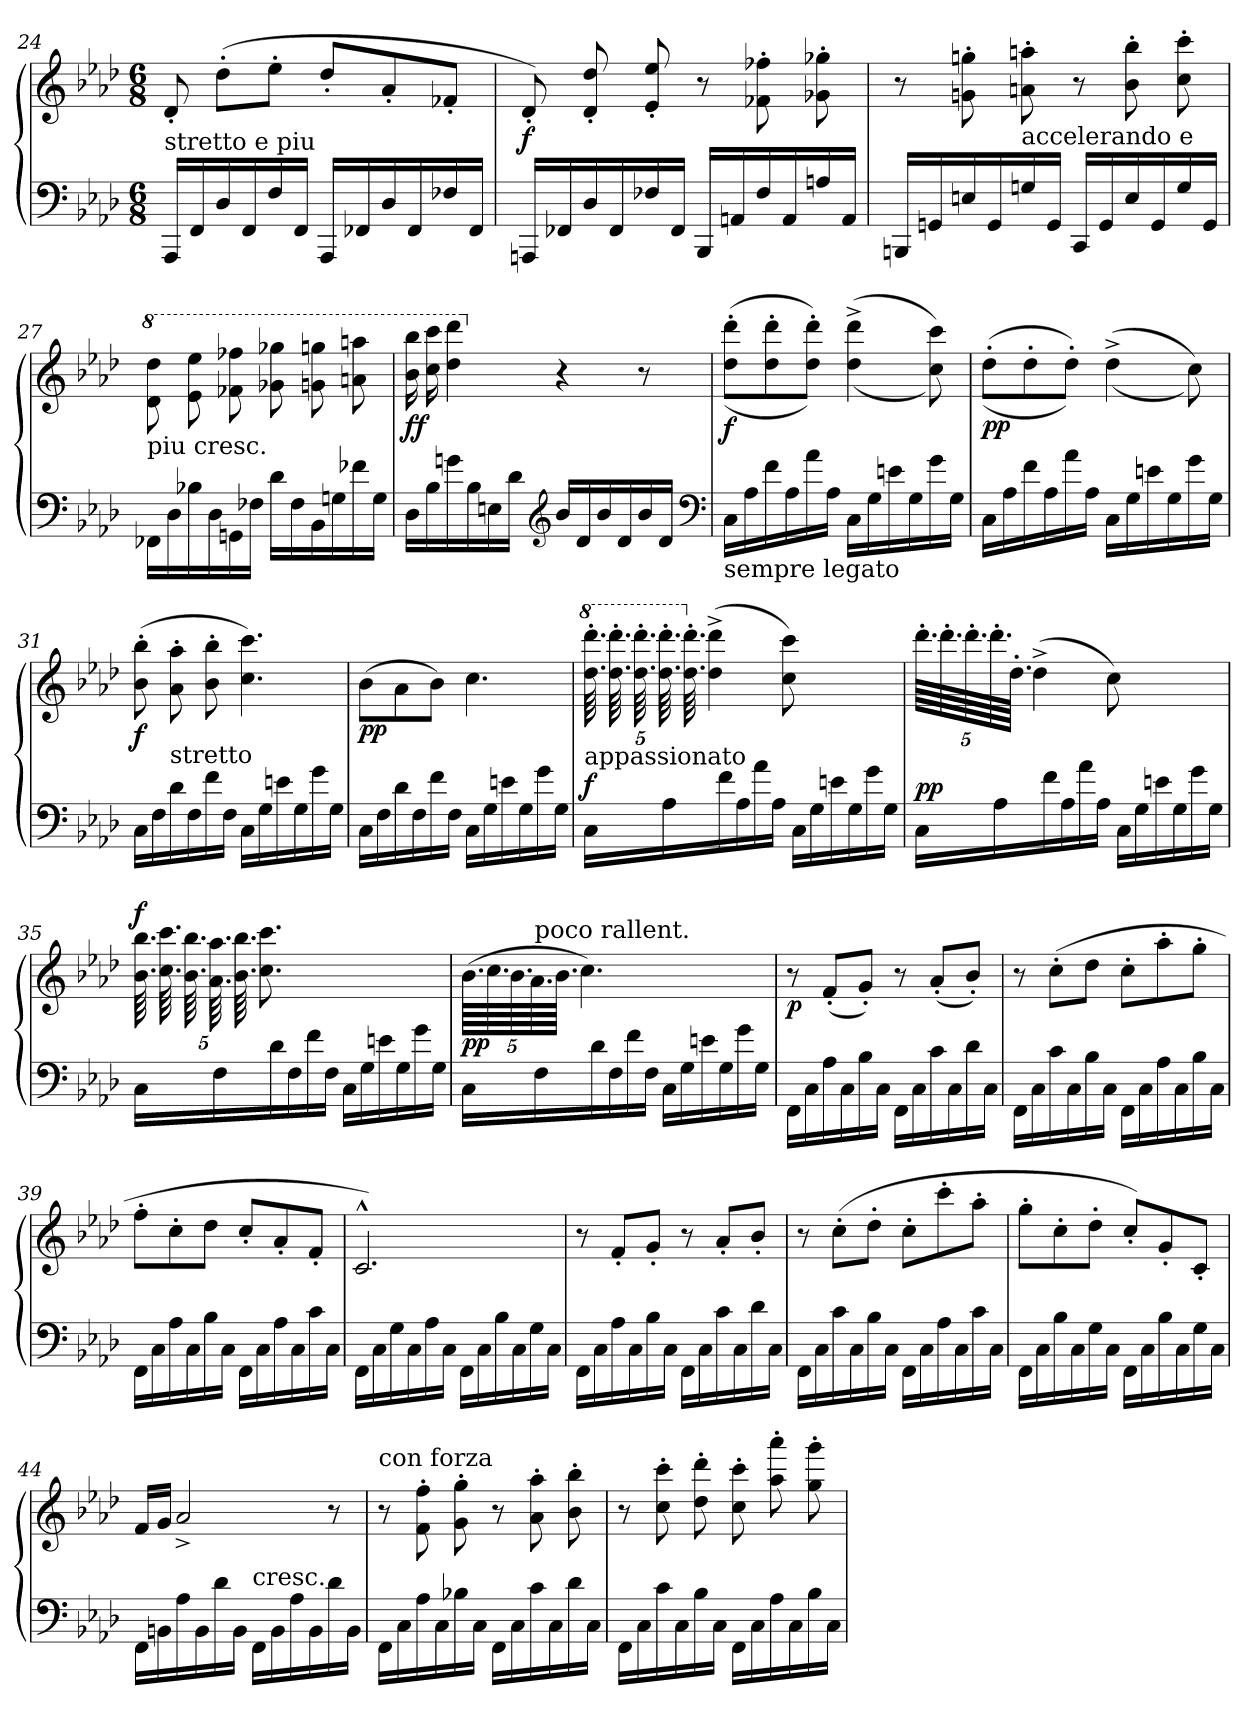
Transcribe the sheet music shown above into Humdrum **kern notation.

**kern	**kern	**dynam
*part1	*part1	*part1
*staff2	*staff1	*staff1/2
*clefF4	*clefG2	*
*k[b-e-a-d-]	*k[b-e-a-d-]	*
*f:	*f:	*
*M6/8	*M6/8	*
=24	=24	=24
!LO:TX:a:t=stretto e piu	!	!
16AAA-/LL	8d-'>/	.
16FF/	.	.
16D-/	(>8dd-'>\L	.
16FF/	.	.
16F/	8ee-'>\J	.
16FF/JJ	.	.
16AAA-/LL	8dd-'>/L	.
16FF-X/	.	.
16D-/	8a-'>/	.
16FF-/	.	.
16F-/	8f-X'>/J	.
16FF-/JJ	.	.
=25	=25	=25
!	!	!LO:DY:b
16AAAn/LL	8d-'>/)	f
16FF-X/	.	.
16D-/	8d-'>'>/ 8dd-'>'>/	.
16FF-/	.	.
16F-/	8e-'>'>/ 8ee-'>'>/	.
16FF-/JJ	.	.
16BBB-/LL	8r	.
16AA/	.	.
16F-/	8f-X'>'>\ 8ff-X'>'>\	.
16AA/	.	.
16A/	8g-X'>'>\ 8gg-X'>'>\	.
16AA/JJ	.	.
=26	=26	=26
16BBBn/LL	8r	.
16GGn/	.	.
16En/	8gn'>'>\ 8ggn'>'>\	.
16GG/	.	.
!LO:TX:a:t=accelerando e	!	!
16Gn/	8an'>'>\ 8aan'>'>\	.
16GG/JJ	.	.
16CC/LL	8r	.
16GG/	.	.
16E/	8b-'>'>\ 8bb-'>'>\	.
16GG/	.	.
16G/	8cc'>'>\ 8ccc'>'>\	.
16GG/JJ	.	.
=27	=27	=27
*	*8va	*
!	!LO:TX:b:t=piu cresc.	!
16FF-X\LL	8dd-\ 8ddd-\	.
16D-\	.	.
16B-X\	8ee-\ 8eee-\	.
16D-\	.	.
16GGn\	8ff-X\ 8fff-X\	.
16F-\JJ	.	.
16d-\LL	8gg-X\ 8ggg-X\	.
16F-\	.	.
16BB-\	8ggn\ 8gggn\	.
16Gn\	.	.
16f-\	8aan\ 8aaan\	.
16G\JJ	.	.
=28	=28	=28
!	!	!LO:DY:a=2
16D-\LL	16bb-\ 16bbb-\	ff
16B-\	16ccc\ 16cccc\	.
16gn\	4ddd-\ 4dddd-\	.
16B-\	.	.
16En\	.	.
16d-\JJ	.	.
*clefG2	*	*
*	*X8va	*
16b-/LL	4r	.
16d-/	.	.
16b-/	.	.
16d-/	.	.
16b-/	8r	.
16d-/JJ	.	.
*clefF4	*	*
=29	=29	=29
!LO:TX:b:t=sempre legato	!	!
!	!	!LO:DY:b
16C\LL	(>(8dd-'>'>\ 8ddd-'>'>\L	f
16A-\	.	.
16f\	8dd-'>'>\ 8ddd-'>'>\	.
16A-\	.	.
16a-\	8dd-'>'>\ 8ddd-'>'>\J))	.
16A-\JJ	.	.
16C\LL	(>(4dd-^\ 4ddd-^\	.
16G\	.	.
16en\	.	.
16G\	.	.
16g\	8cc\ 8ccc\))	.
16G\JJ	.	.
=30	=30	=30
!	!	!LO:DY:b
16C\LL	(>(8dd-'>\L	pp
16A-\	.	.
16f\	8dd-'>\	.
16A-\	.	.
16a-\	8dd-'>\J))	.
16A-\JJ	.	.
16C\LL	(>(4dd-^>\	.
16G\	.	.
16en\	.	.
16G\	.	.
16g\	8cc\))	.
16G\JJ	.	.
=31	=31	=31
!	!	!LO:DY:b
16C\LL	(>8b-'>'>\ 8bb-'>'>\	f
16F\	.	.
!LO:TX:a:t=stretto	!	!
16d-\	8a-'>'>\ 8aa-'>'>\	.
16F\	.	.
16f\	8b-'>'>\ 8bb-'>'>\	.
16F\JJ	.	.
16C\LL	4.cc\ 4.ccc\)	.
16G\	.	.
16en\	.	.
16G\	.	.
16g\	.	.
16G\JJ	.	.
=32	=32	=32
!	!	!LO:DY:b
16C\LL	(>8b-\L	pp
16F\	.	.
16d-\	8a-\	.
16F\	.	.
16f\	8b-\J)	.
16F\JJ	.	.
16C\LL	4.cc\	.
16G\	.	.
16en\	.	.
16G\	.	.
16g\	.	.
16G\JJ	.	.
=33	=33	=33
*	*8va	*
*	*Xbrackettup	*
!LO:TX:a:t=appassionato	!	!
!	!	!LO:DY:a=2
16C\LL	80.ddd-'>'>\ 80.dddd-'>'>\	f
.	80.ddd-'>'>\ 80.dddd-'>'>\	.
.	80.ddd-'>'>\ 80.dddd-'>'>\	.
.	80.ddd-'>'>\ 80.dddd-'>'>\	.
16A-\	.	.
*	*X8va	*
.	80.dd-'>'>\ 80.ddd-'>'>\	.
.	(>4dd-^>^>\ 4ddd-^>^>\	.
16f\	.	.
16A-\	.	.
16a-\	.	.
16A-\JJ	.	.
.	8cc\ 8ccc\)	.
16C\LL	.	.
16G\	.	.
.	4ryy	.
16en\	.	.
16G\	.	.
16g\	.	.
16G\JJ	.	.
.	32ryy	.
=34	=34	=34
*	*brackettup	*
!	!	!LO:DY:a=2
16C\LL	80.ddd-'>\LLL	pp
.	80.ddd-'>\	.
.	80.ddd-'>\	.
.	80.ddd-'>\	.
16A-\	.	.
.	80.dd-'>\JJJ	.
.	(>4dd-^>\	.
16f\	.	.
16A-\	.	.
16a-\	.	.
16A-\JJ	.	.
.	8cc\)	.
16C\LL	.	.
16G\	.	.
.	4ryy	.
16en\	.	.
16G\	.	.
16g\	.	.
16G\JJ	.	.
.	32ryy	.
=35	=35	=35
*	*Xbrackettup	*
!	!	!LO:DY:a
16C\LL	80.b-\ 80.bb-\	f
.	80.cc\ 80.ccc\	.
.	80.b-\ 80.bb-\	.
.	80.a-\ 80.aa-\	.
16F\	.	.
.	80.b-\ 80.bb-\	.
.	10.cc\ 10.ccc\	.
16d-\	.	.
16F\	.	.
.	160%81ryy	.
16f\	.	.
16F\JJ	.	.
16C\LL	.	.
16G\	.	.
16en\	.	.
16G\	.	.
16g\	.	.
16G\JJ	.	.
=36	=36	=36
*	*brackettup	*
!	!	!LO:DY:b
*	*^	*
16C\LL	(>80.b-\LLL	16ryy	pp
.	80.cc\	.	.
.	80.b-\	.	.
.	80.a-\	.	.
!	!	!LO:TX:a:t=poco rallent.	!
16F\	.	2ryy	.
.	80.b-\JJJ	.	.
.	4.cc\)	.	.
16d-\	.	.	.
16F\	.	.	.
16f\	.	.	.
16F\JJ	.	.	.
16C\LL	.	.	.
16G\	.	.	.
.	4ryy	.	.
16en\	.	.	.
16G\	.	8.ryy	.
16g\	.	.	.
16G\JJ	.	.	.
.	32ryy	.	.
=37	=37	=37	=37
!	!LO:TX:a:t=a tempo, sempre agitato	!	!
!	!	!	!LO:DY:b
*	*v	*v	*
16FF\LL	8r	p
16C\	.	.
16A-\	(8f'>/L	.
16C\	.	.
16B-\	8g'>/J)	.
16C\JJ	.	.
16FF\LL	8r	.
16C\	.	.
16c\	(8a-'>/L	.
16C\	.	.
16d-\	8b-'>/J)	.
16C\JJ	.	.
=38	=38	=38
16FF\LL	8r	.
16C\	.	.
16c\	(>8cc'>\L	.
16C\	.	.
16B-\	8dd-\J	.
16C\JJ	.	.
16FF\LL	8cc'>\L	.
16C\	.	.
16A-\	8aa-'>\	.
16C\	.	.
16B-\	8gg'>\J	.
16C\JJ	.	.
=39	=39	=39
16FF\LL	8ff'>\L	.
16C\	.	.
16A-\	8cc'>\	.
16C\	.	.
16B-\	8dd-\J	.
16C\JJ	.	.
16FF\LL	8cc'>/L	.
16C\	.	.
16A-\	8a-'>/	.
16C\	.	.
16c\	8f'>/J	.
16C\JJ	.	.
=40	=40	=40
16FF\LL	2.c^^>/)	.
16C\	.	.
16G\	.	.
16C\	.	.
16A-\	.	.
16C\JJ	.	.
16FF\LL	.	.
16C\	.	.
16B-\	.	.
16C\	.	.
16G\	.	.
16C\JJ	.	.
=41	=41	=41
16FF\LL	8r	.
16C\	.	.
16A-\	8f'>/L	.
16C\	.	.
16B-\	8g'>/J	.
16C\JJ	.	.
16FF\LL	8r	.
16C\	.	.
16c\	8a-'>/L	.
16C\	.	.
16d-\	8b-'>/J	.
16C\JJ	.	.
=42	=42	=42
16FF\LL	8r	.
16C\	.	.
16c\	(>8cc'>\L	.
16C\	.	.
16B-\	8dd-'>\J	.
16C\JJ	.	.
16FF\LL	8cc'>\L	.
16C\	.	.
16A-\	8ccc'>\	.
16C\	.	.
16c\	8aa-'>\J	.
16C\JJ	.	.
=43	=43	=43
16FF\LL	8gg'>\L	.
16C\	.	.
16B-\	8cc'>\	.
16C\	.	.
16G\	8dd-'>\J	.
16C\JJ	.	.
16FF\LL	8cc'>/L)	.
16C\	.	.
16B-\	8g'>/	.
16C\	.	.
16G\	8c'>/J	.
16C\JJ	.	.
=44	=44	=44
16FF\LL	16f/LL	.
16BBn\	16g/JJ	.
16A-\	2a-^>/	.
16BB\	.	.
16d-\	.	.
16BB\JJ	.	.
!LO:TX:a:t=cresc.	!	!
16FF\LL	.	.
16BB\	.	.
16A-\	.	.
16BB\	.	.
16d-\	8r	.
16BB\JJ	.	.
=45	=45	=45
!	!LO:TX:a:t=con forza	!
16FF\LL	8r	.
16C\	.	.
16A-\	8f'>'>\ 8ff'>'>\	.
16C\	.	.
16B-X\	8g'>'>\ 8gg'>'>\	.
16C\JJ	.	.
16FF\LL	8r	.
16C\	.	.
16c\	8a-'>'>\ 8aa-'>'>\	.
16C\	.	.
16d-\	8b-'>'>\ 8bb-'>'>\	.
16C\JJ	.	.
=46	=46	=46
16FF\LL	8r	.
16C\	.	.
16c\	8cc'>'>\ 8ccc'>'>\	.
16C\	.	.
16B-\	8dd-'>'>\ 8ddd-'>'>\	.
16C\JJ	.	.
16FF\LL	8cc'>'>\ 8ccc'>'>\	.
16C\	.	.
16A-\	8aa-'>'>\ 8aaa-'>'>\	.
16C\	.	.
16B-\	8gg'>'>\ 8ggg'>'>\	.
16C\JJ	.	.
=	=	=
*-	*-	*-
